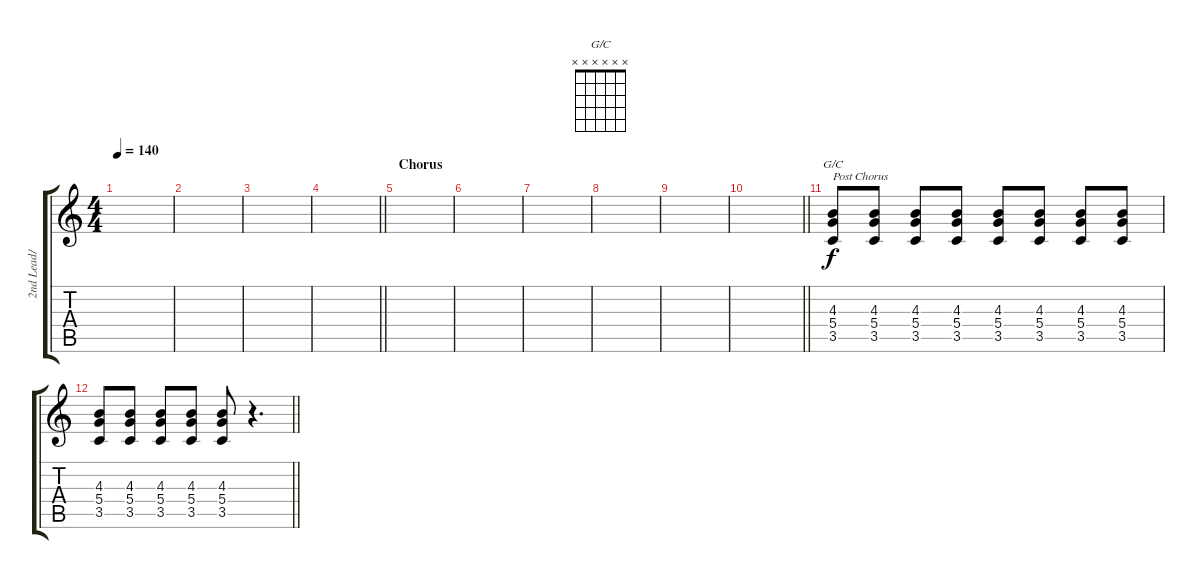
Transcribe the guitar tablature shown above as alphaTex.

\track ("2nd Lead/ Rhythm" "2nd Lead/ ") {instrument overdrivenguitar}
\staff {score tabs}
\tuning (E4 B3 G3 D3 A2 E2) {hide}
\chord ("G/C" x x x x x x)
\ts (4 4)
\tempo 140
\clef g2
\ks c
|
|
|
\barLineRight lightlight
|
\section ("" "Chorus")
|
|
|
|
|
\barLineRight lightlight
|
(4.3 5.4 3.5).8{ch "G/C" txt "Post Chorus"} (4.3 5.4 3.5).8 (4.3 5.4 3.5).8 (4.3 5.4 3.5).8 (4.3 5.4 3.5).8 (4.3 5.4 3.5).8 (4.3 5.4 3.5).8 (4.3 5.4 3.5).8 |
\barLineRight lightlight
(4.3 5.4 3.5).8 (4.3 5.4 3.5).8 (4.3 5.4 3.5).8 (4.3 5.4 3.5).8 (4.3 5.4 3.5).8 r.4{d}
